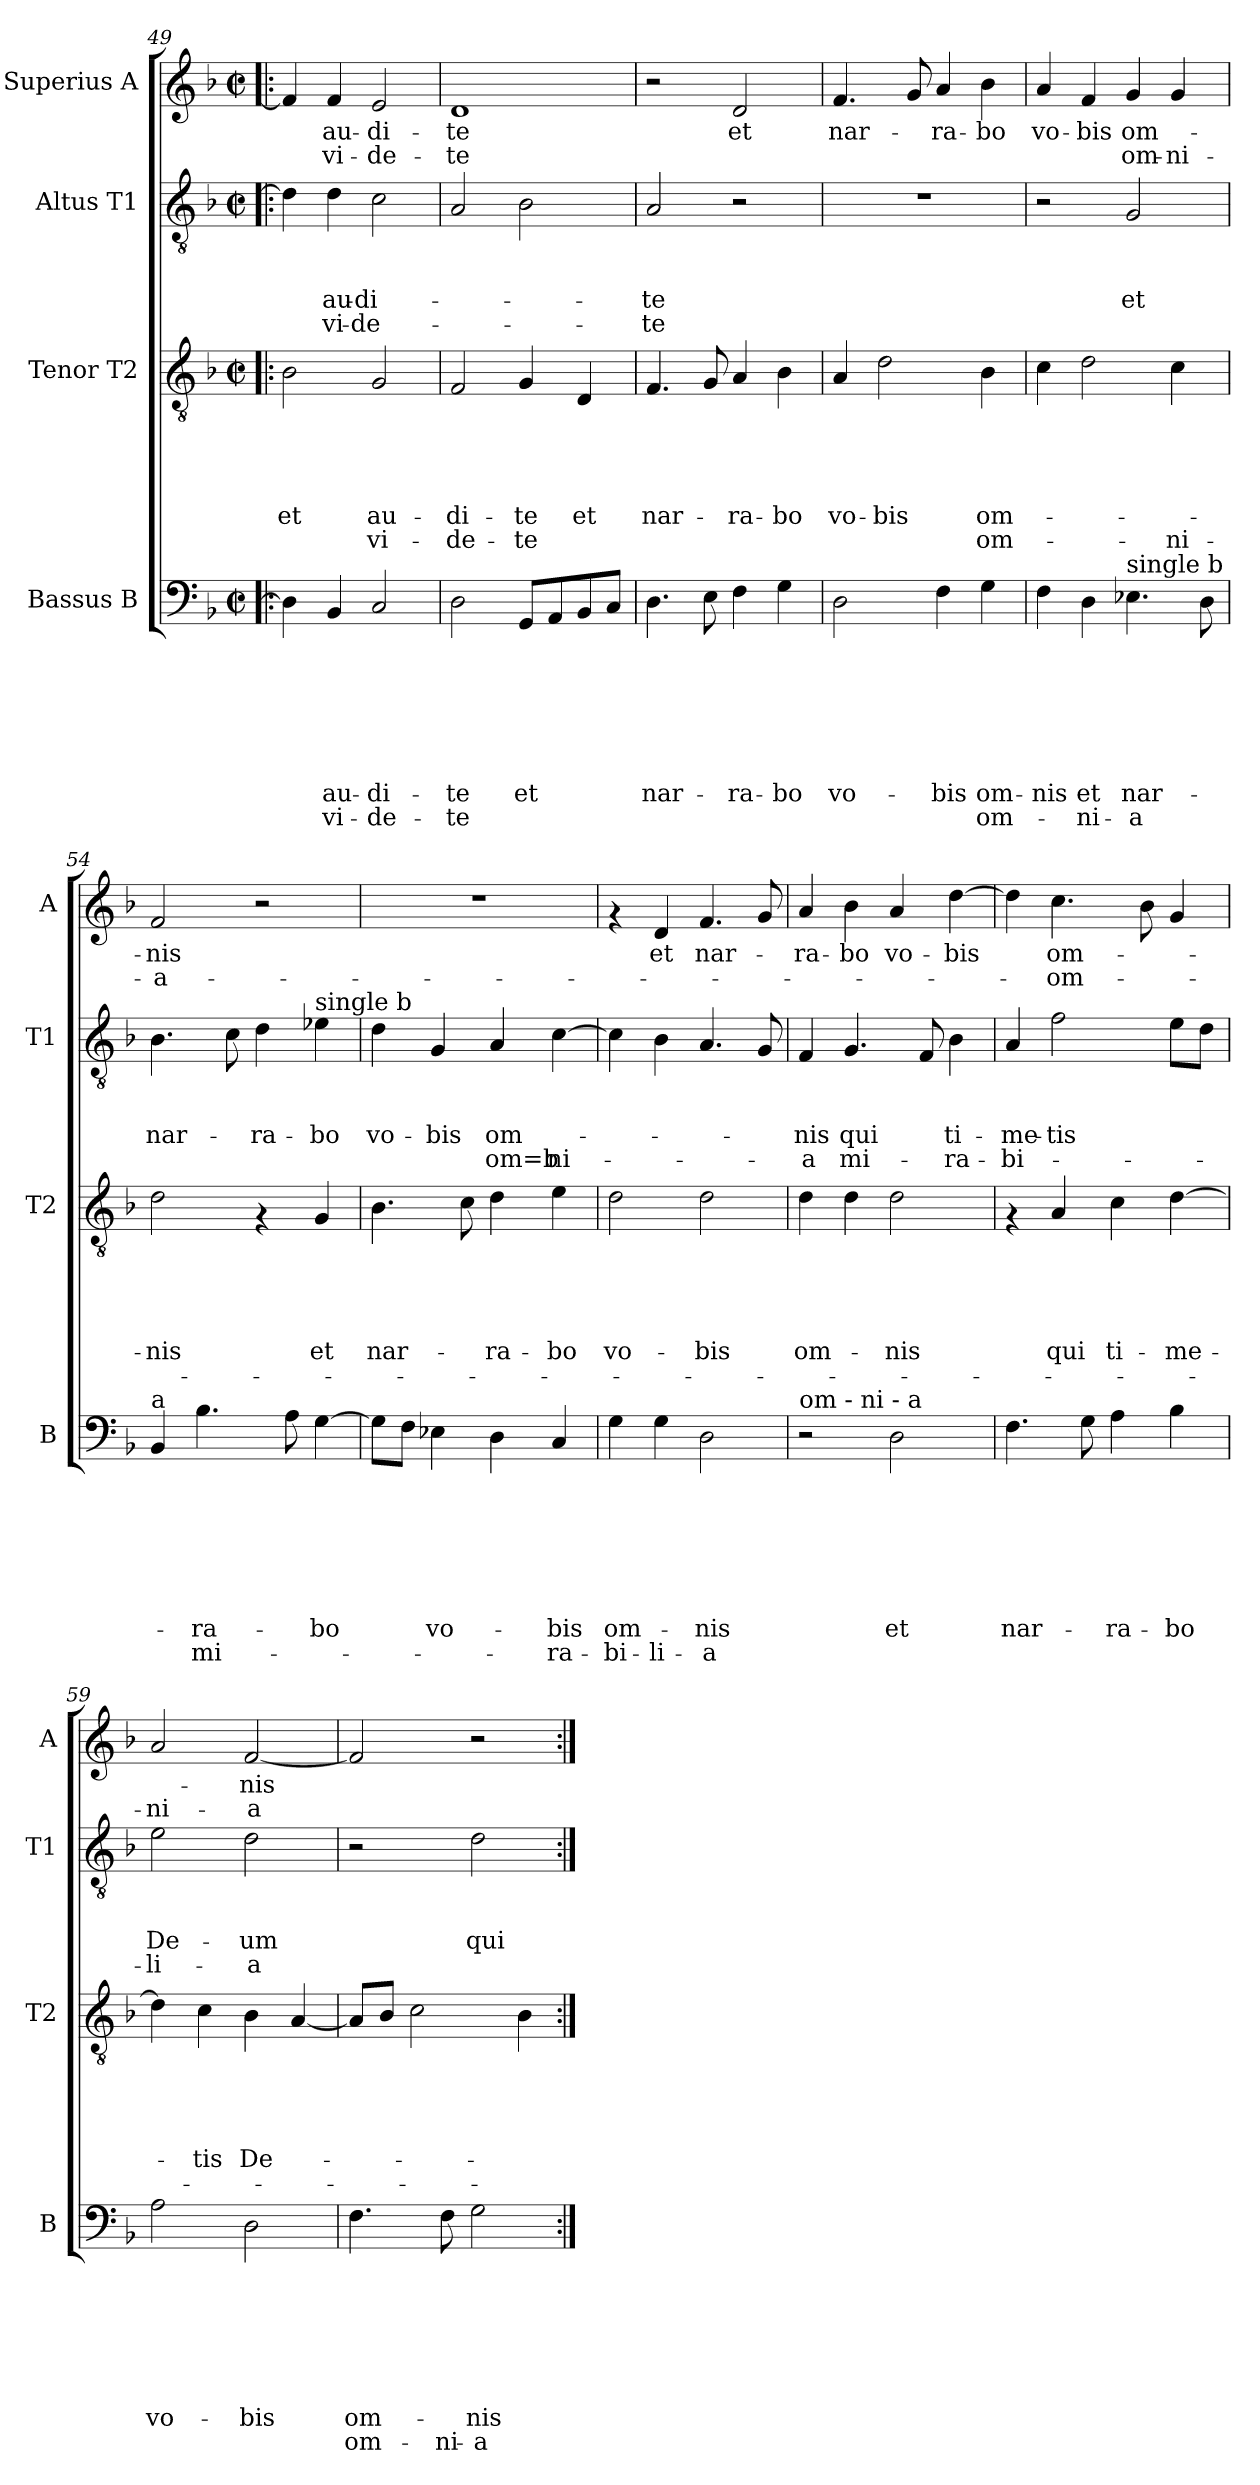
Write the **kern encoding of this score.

**kern	**text	**text	**text	**text	**text	**text	**text	**text	**kern	**text	**text	**text	**text	**text	**text	**kern	**text	**text	**text	**text	**kern	**text	**text
*part4	*part4	*part4	*part4	*part4	*part4	*part4	*part4	*part4	*part3	*part3	*part3	*part3	*part3	*part3	*part3	*part2	*part2	*part2	*part2	*part2	*part1	*part1	*part1
*staff4	*staff4	*staff4	*staff4	*staff4	*staff4	*staff4	*staff4	*staff4	*staff3	*staff3	*staff3	*staff3	*staff3	*staff3	*staff3	*staff2	*staff2	*staff2	*staff2	*staff2	*staff1	*staff1	*staff1
*I"Bassus B	*	*	*	*	*	*	*	*	*I"Tenor T2	*	*	*	*	*	*	*I"Altus T1	*	*	*	*	*I"Superius A	*	*
*I'B	*	*	*	*	*	*	*	*	*I'T2	*	*	*	*	*	*	*I'T1	*	*	*	*	*I'A	*	*
*clefF4	*	*	*	*	*	*	*	*	*clefGv2	*	*	*	*	*	*	*clefGv2	*	*	*	*	*clefG2	*	*
*k[b-]	*	*	*	*	*	*	*	*	*k[b-]	*	*	*	*	*	*	*k[b-]	*	*	*	*	*k[b-]	*	*
*F:	*	*	*	*	*	*	*	*	*F:	*	*	*	*	*	*	*F:	*	*	*	*	*F:	*	*
*M2/2	*	*	*	*	*	*	*	*	*M2/2	*	*	*	*	*	*	*M2/2	*	*	*	*	*M2/2	*	*
*met(c|)	*	*	*	*	*	*	*	*	*met(c|)	*	*	*	*	*	*	*met(c|)	*	*	*	*	*met(c|)	*	*
=49!|:	=49!|:	=49!|:	=49!|:	=49!|:	=49!|:	=49!|:	=49!|:	=49!|:	=49!|:	=49!|:	=49!|:	=49!|:	=49!|:	=49!|:	=49!|:	=49!|:	=49!|:	=49!|:	=49!|:	=49!|:	=49!|:	=49!|:	=49!|:
!	!	!	!	!	!	!	!	!	!	!	!	!	!	!LO:LY:b	!	!	!	!	!	!	!	!	!
4D\]	.	.	.	.	.	.	.	.	2B-\	.	.	.	.	et	.	4d\]	.	.	.	.	4f/]	.	.
!	!	!	!	!	!	!	!LO:LY:b	!LO:LY:b	!	!	!	!	!	!	!	!	!	!	!LO:LY:b	!LO:LY:b	!	!LO:LY:b	!LO:LY:b
4BB-/	.	.	.	.	.	.	au-	vi-	.	.	.	.	.	.	.	4d\	.	.	au-	vi-	4f/	au-	vi-
!	!	!	!	!	!	!	!LO:LY:b	!LO:LY:b	!	!	!	!	!	!LO:LY:b	!LO:LY:b	!	!	!	!LO:LY:b	!LO:LY:b	!	!LO:LY:b	!LO:LY:b
2C/	.	.	.	.	.	.	-di-	-de-	2G/	.	.	.	.	au-	vi-	2c\	.	.	-di-	-de-	2e/	-di-	-de-
=50	=50	=50	=50	=50	=50	=50	=50	=50	=50	=50	=50	=50	=50	=50	=50	=50	=50	=50	=50	=50	=50	=50	=50
!	!	!	!	!	!	!	!LO:LY:b	!LO:LY:b	!	!	!	!	!	!LO:LY:b	!LO:LY:b	!	!	!	!	!	!	!LO:LY:b	!LO:LY:b
2D\	.	.	.	.	.	.	-te	-te	2F/	.	.	.	.	-di-	-de-	2A/	.	.	.	.	1d	-te	-te
!	!	!	!	!	!	!	!LO:LY:b	!	!	!	!	!	!	!LO:LY:b	!LO:LY:b	!	!	!	!	!	!	!	!
8GG/L	.	.	.	.	.	.	et	.	4G/	.	.	.	.	-te	-te	2B-\	.	.	.	.	.	.	.
8AA/	.	.	.	.	.	.	.	.	.	.	.	.	.	.	.	.	.	.	.	.	.	.	.
!	!	!	!	!	!	!	!	!	!	!	!	!	!	!LO:LY:b	!	!	!	!	!	!	!	!	!
8BB-/	.	.	.	.	.	.	.	.	4D/	.	.	.	.	et	.	.	.	.	.	.	.	.	.
8C/J	.	.	.	.	.	.	.	.	.	.	.	.	.	.	.	.	.	.	.	.	.	.	.
=51	=51	=51	=51	=51	=51	=51	=51	=51	=51	=51	=51	=51	=51	=51	=51	=51	=51	=51	=51	=51	=51	=51	=51
!	!	!	!	!	!	!	!LO:LY:b	!	!	!	!	!	!	!LO:LY:b	!	!	!	!	!LO:LY:b	!LO:LY:b	!	!	!
4.D\	.	.	.	.	.	.	nar-	.	4.F/	.	.	.	.	nar-	.	2A/	.	.	-te	-te	2r	.	.
8E\	.	.	.	.	.	.	.	.	8G/	.	.	.	.	.	.	.	.	.	.	.	.	.	.
!	!	!	!	!	!	!	!LO:LY:b	!	!	!	!	!	!	!LO:LY:b	!	!	!	!	!	!	!	!LO:LY:b	!
4F\	.	.	.	.	.	.	-ra-	.	4A/	.	.	.	.	-ra-	.	2r	.	.	.	.	2d/	et	.
!	!	!	!	!	!	!	!LO:LY:b	!	!	!	!	!	!	!LO:LY:b	!	!	!	!	!	!	!	!	!
4G\	.	.	.	.	.	.	-bo	.	4B-\	.	.	.	.	-bo	.	.	.	.	.	.	.	.	.
=52	=52	=52	=52	=52	=52	=52	=52	=52	=52	=52	=52	=52	=52	=52	=52	=52	=52	=52	=52	=52	=52	=52	=52
!	!	!	!	!	!	!	!LO:LY:b	!	!	!	!	!	!	!LO:LY:b	!	!	!	!	!	!	!	!LO:LY:b	!
2D\	.	.	.	.	.	.	vo-	.	4A/	.	.	.	.	vo-	.	1r	.	.	.	.	4.f/	nar-	.
!	!	!	!	!	!	!	!	!	!	!	!	!	!	!LO:LY:b	!	!	!	!	!	!	!	!	!
.	.	.	.	.	.	.	.	.	2d\	.	.	.	.	-bis	.	.	.	.	.	.	.	.	.
.	.	.	.	.	.	.	.	.	.	.	.	.	.	.	.	.	.	.	.	.	8g/	.	.
!	!	!	!	!	!	!	!LO:LY:b	!	!	!	!	!	!	!	!	!	!	!	!	!	!	!LO:LY:b	!
4F\	.	.	.	.	.	.	-bis	.	.	.	.	.	.	.	.	.	.	.	.	.	4a/	-ra-	.
!	!	!	!	!	!	!	!LO:LY:b	!LO:LY:b	!	!	!	!	!	!LO:LY:b	!LO:LY:b	!	!	!	!	!	!	!LO:LY:b	!
4G\	.	.	.	.	.	.	om-	om-	4B-\	.	.	.	.	om-	om-	.	.	.	.	.	4b-\	-bo	.
=53	=53	=53	=53	=53	=53	=53	=53	=53	=53	=53	=53	=53	=53	=53	=53	=53	=53	=53	=53	=53	=53	=53	=53
!	!	!	!	!	!	!	!LO:LY:b	!	!	!	!	!	!	!	!	!	!	!	!	!	!	!LO:LY:b	!
4F\	.	.	.	.	.	.	-nis	.	4c\	.	.	.	.	.	.	2r	.	.	.	.	4a/	vo-	.
!	!	!	!	!	!	!	!LO:LY:b	!LO:LY:b	!	!	!	!	!	!	!	!	!	!	!	!	!	!LO:LY:b	!
4D\	.	.	.	.	.	.	et	-ni-	2d\	.	.	.	.	.	.	.	.	.	.	.	4f/	-bis	.
!LO:TX:a:t=single b	!	!	!	!	!	!	!	!	!	!	!	!	!	!	!	!	!	!	!	!	!	!	!
!	!	!	!	!	!	!	!LO:LY:b	!LO:LY:b	!	!	!	!	!	!	!	!	!	!	!LO:LY:b	!	!	!LO:LY:b	!LO:LY:b
4.E-\	.	.	.	.	.	.	nar-	-a	.	.	.	.	.	.	.	2G/	.	.	et	.	4g/	om-	om-
!	!	!	!	!	!	!	!	!	!	!	!	!	!	!	!LO:LY:b	!	!	!	!	!	!	!	!LO:LY:b
.	.	.	.	.	.	.	.	.	4c\	.	.	.	.	.	-ni-	.	.	.	.	.	4g/	.	-ni-
8D\	.	.	.	.	.	.	.	.	.	.	.	.	.	.	.	.	.	.	.	.	.	.	.
!!LO:PB:g=z
=54	=54	=54	=54	=54	=54	=54	=54	=54	=54	=54	=54	=54	=54	=54	=54	=54	=54	=54	=54	=54	=54	=54	=54
!LO:TX:a:t=a	!	!	!	!	!	!	!	!	!	!	!	!	!	!	!	!	!	!	!	!	!	!	!
!	!	!	!	!	!	!	!	!	!	!	!	!	!	!LO:LY:b	!	!	!	!	!LO:LY:b	!	!	!LO:LY:b	!LO:LY:b
4BB-/	.	.	.	.	.	.	.	.	2d\	.	.	.	.	-nis	.	4.B-\	.	.	nar-	.	2f/	-nis	-a-
!	!	!	!	!	!	!	!LO:LY:b	!LO:LY:b	!	!	!	!	!	!	!	!	!	!	!	!	!	!	!
4.B-\	.	.	.	.	.	.	-ra-	mi-	.	.	.	.	.	.	.	.	.	.	.	.	.	.	.
.	.	.	.	.	.	.	.	.	.	.	.	.	.	.	.	8c\	.	.	.	.	.	.	.
!	!	!	!	!	!	!	!	!	!	!	!	!	!	!	!	!	!	!	!LO:LY:b	!	!	!	!
.	.	.	.	.	.	.	.	.	4rF	.	.	.	.	.	.	4d\	.	.	-ra-	.	2r	.	.
8A\	.	.	.	.	.	.	.	.	.	.	.	.	.	.	.	.	.	.	.	.	.	.	.
!	!	!	!	!	!	!	!	!	!	!	!	!	!	!	!	!LO:TX:a:t=single b	!	!	!	!	!	!	!
!	!	!	!	!	!	!	!LO:LY:b	!	!	!	!	!	!	!LO:LY:b	!	!	!	!	!LO:LY:b	!	!	!	!
[>4G\	.	.	.	.	.	.	-bo	.	4G/	.	.	.	.	et	.	4e-\	.	.	-bo	.	.	.	.
=55	=55	=55	=55	=55	=55	=55	=55	=55	=55	=55	=55	=55	=55	=55	=55	=55	=55	=55	=55	=55	=55	=55	=55
!	!	!	!	!	!	!	!	!	!	!	!	!	!	!LO:LY:b	!	!	!	!	!LO:LY:b	!	!	!	!
8G\L]	.	.	.	.	.	.	.	.	4.B-\	.	.	.	.	nar-	.	4d\	.	.	vo-	.	1r	.	.
8F\J	.	.	.	.	.	.	.	.	.	.	.	.	.	.	.	.	.	.	.	.	.	.	.
!	!	!	!	!	!	!	!LO:LY:b	!	!	!	!	!	!	!	!	!	!	!	!LO:LY:b	!	!	!	!
4E-X\	.	.	.	.	.	.	vo-	.	.	.	.	.	.	.	.	4G/	.	.	-bis	.	.	.	.
.	.	.	.	.	.	.	.	.	8c\	.	.	.	.	.	.	.	.	.	.	.	.	.	.
!	!	!	!	!	!	!	!	!	!	!	!	!	!	!LO:LY:b	!	!	!	!	!LO:LY:b	!LO:LY:b	!	!	!
4D\	.	.	.	.	.	.	.	.	4d\	.	.	.	.	-ra-	.	4A/	.	.	om-	om=b	.	.	.
!	!	!	!	!	!	!	!LO:LY:b	!LO:LY:b	!	!	!	!	!	!LO:LY:b	!	!	!	!	!	!LO:LY:b	!	!	!
4C/	.	.	.	.	.	.	-bis	-ra-	4e\	.	.	.	.	-bo	.	[>4c\	.	.	.	ni-	.	.	.
=56	=56	=56	=56	=56	=56	=56	=56	=56	=56	=56	=56	=56	=56	=56	=56	=56	=56	=56	=56	=56	=56	=56	=56
!	!	!	!	!	!	!	!LO:LY:b	!LO:LY:b	!	!	!	!	!	!LO:LY:b	!	!	!	!	!	!	!	!	!
4G\	.	.	.	.	.	.	om-	-bi-	2d\	.	.	.	.	vo-	.	4c\]	.	.	.	.	4rf	.	.
!	!	!	!	!	!	!	!	!LO:LY:b	!	!	!	!	!	!	!	!	!	!	!	!	!	!LO:LY:b	!
4G\	.	.	.	.	.	.	.	-li-	.	.	.	.	.	.	.	4B-\	.	.	.	.	4d/	et	.
!	!	!	!	!	!	!	!LO:LY:b	!LO:LY:b	!	!	!	!	!	!LO:LY:b	!	!	!	!	!	!	!	!LO:LY:b	!
2D\	.	.	.	.	.	.	-nis	-a	2d\	.	.	.	.	-bis	.	4.A/	.	.	.	.	4.f/	nar-	.
.	.	.	.	.	.	.	.	.	.	.	.	.	.	.	.	8G/	.	.	.	.	8g/	.	.
=57	=57	=57	=57	=57	=57	=57	=57	=57	=57	=57	=57	=57	=57	=57	=57	=57	=57	=57	=57	=57	=57	=57	=57
!LO:TX:a:t=om - ni - a	!	!	!	!	!	!	!	!	!	!	!	!	!	!	!	!	!	!	!	!	!	!	!
!	!	!	!	!	!	!	!	!	!	!	!	!	!	!LO:LY:b	!	!	!	!	!LO:LY:b	!LO:LY:b	!	!LO:LY:b	!
2r	.	.	.	.	.	.	.	.	4d\	.	.	.	.	om-	.	4F/	.	.	-nis	-a	4a/	-ra-	.
!	!	!	!	!	!	!	!	!	!	!	!	!	!	!	!	!	!	!	!LO:LY:b	!LO:LY:b	!	!LO:LY:b	!
.	.	.	.	.	.	.	.	.	4d\	.	.	.	.	.	.	4.G/	.	.	qui	mi-	4b-\	-bo	.
!	!	!	!	!	!	!	!LO:LY:b	!	!	!	!	!	!	!LO:LY:b	!	!	!	!	!	!	!	!LO:LY:b	!
2D\	.	.	.	.	.	.	et	.	2d\	.	.	.	.	-nis	.	.	.	.	.	.	4a/	vo-	.
.	.	.	.	.	.	.	.	.	.	.	.	.	.	.	.	8F/	.	.	.	.	.	.	.
!	!	!	!	!	!	!	!	!	!	!	!	!	!	!	!	!	!	!	!LO:LY:b	!LO:LY:b	!	!LO:LY:b	!
.	.	.	.	.	.	.	.	.	.	.	.	.	.	.	.	4B-\	.	.	ti-	-ra-	[>4dd\	-bis	.
=58	=58	=58	=58	=58	=58	=58	=58	=58	=58	=58	=58	=58	=58	=58	=58	=58	=58	=58	=58	=58	=58	=58	=58
!	!	!	!	!	!	!	!LO:LY:b	!	!	!	!	!	!	!	!	!	!	!	!LO:LY:b	!LO:LY:b	!	!	!
4.F\	.	.	.	.	.	.	nar-	.	4rF	.	.	.	.	.	.	4A/	.	.	-me-	-bi-	4dd\]	.	.
!	!	!	!	!	!	!	!	!	!	!	!	!	!	!LO:LY:b	!	!	!	!	!LO:LY:b	!	!	!LO:LY:b	!LO:LY:b
.	.	.	.	.	.	.	.	.	4A/	.	.	.	.	qui	.	2f\	.	.	-tis	.	4.cc\	om-	-om-
8G\	.	.	.	.	.	.	.	.	.	.	.	.	.	.	.	.	.	.	.	.	.	.	.
!	!	!	!	!	!	!	!LO:LY:b	!	!	!	!	!	!	!LO:LY:b	!	!	!	!	!	!	!	!	!
4A\	.	.	.	.	.	.	-ra-	.	4c\	.	.	.	.	ti-	.	.	.	.	.	.	.	.	.
.	.	.	.	.	.	.	.	.	.	.	.	.	.	.	.	.	.	.	.	.	8b-\	.	.
!	!	!	!	!	!	!	!LO:LY:b	!	!	!	!	!	!	!LO:LY:b	!	!	!	!	!	!	!	!	!
4B-\	.	.	.	.	.	.	-bo	.	[>4d\	.	.	.	.	-me-	.	8e\L	.	.	.	.	4g/	.	.
.	.	.	.	.	.	.	.	.	.	.	.	.	.	.	.	8d\J	.	.	.	.	.	.	.
=59	=59	=59	=59	=59	=59	=59	=59	=59	=59	=59	=59	=59	=59	=59	=59	=59	=59	=59	=59	=59	=59	=59	=59
!	!	!	!	!	!	!	!LO:LY:b	!	!	!	!	!	!	!	!	!	!	!	!LO:LY:b	!LO:LY:b	!	!	!LO:LY:b
2A\	.	.	.	.	.	.	vo-	.	4d\]	.	.	.	.	.	.	2e\	.	.	De-	-li-	2a/	.	-ni-
!	!	!	!	!	!	!	!	!	!	!	!	!	!	!LO:LY:b	!	!	!	!	!	!	!	!	!
.	.	.	.	.	.	.	.	.	4c\	.	.	.	.	-tis	.	.	.	.	.	.	.	.	.
!	!	!	!	!	!	!	!LO:LY:b	!	!	!	!	!	!	!LO:LY:b	!	!	!	!	!LO:LY:b	!LO:LY:b	!	!LO:LY:b	!LO:LY:b
2D\	.	.	.	.	.	.	-bis	.	4B-\	.	.	.	.	De-	.	2d\	.	.	-um	-a	[<2f/	-nis	-a
.	.	.	.	.	.	.	.	.	[<4A/	.	.	.	.	.	.	.	.	.	.	.	.	.	.
=60	=60	=60	=60	=60	=60	=60	=60	=60	=60	=60	=60	=60	=60	=60	=60	=60	=60	=60	=60	=60	=60	=60	=60
!	!	!	!	!	!	!	!LO:LY:b	!LO:LY:b	!	!	!	!	!	!	!	!	!	!	!	!	!	!	!
4.F\	.	.	.	.	.	.	om-	om-	8A/L]	.	.	.	.	.	.	2r	.	.	.	.	2f/]	.	.
.	.	.	.	.	.	.	.	.	8B-/J	.	.	.	.	.	.	.	.	.	.	.	.	.	.
.	.	.	.	.	.	.	.	.	2c\	.	.	.	.	.	.	.	.	.	.	.	.	.	.
!	!	!	!	!	!	!	!	!LO:LY:b	!	!	!	!	!	!	!	!	!	!	!	!	!	!	!
8F\	.	.	.	.	.	.	.	-ni-	.	.	.	.	.	.	.	.	.	.	.	.	.	.	.
!	!	!	!	!	!	!	!LO:LY:b	!LO:LY:b	!	!	!	!	!	!	!	!	!	!	!LO:LY:b	!	!	!	!
2G\	.	.	.	.	.	.	-nis	-a	.	.	.	.	.	.	.	2d\	.	.	qui	.	2r	.	.
.	.	.	.	.	.	.	.	.	4B-\	.	.	.	.	.	.	.	.	.	.	.	.	.	.
=:|!	=:|!	=:|!	=:|!	=:|!	=:|!	=:|!	=:|!	=:|!	=:|!	=:|!	=:|!	=:|!	=:|!	=:|!	=:|!	=:|!	=:|!	=:|!	=:|!	=:|!	=:|!	=:|!	=:|!
*-	*-	*-	*-	*-	*-	*-	*-	*-	*-	*-	*-	*-	*-	*-	*-	*-	*-	*-	*-	*-	*-	*-	*-
